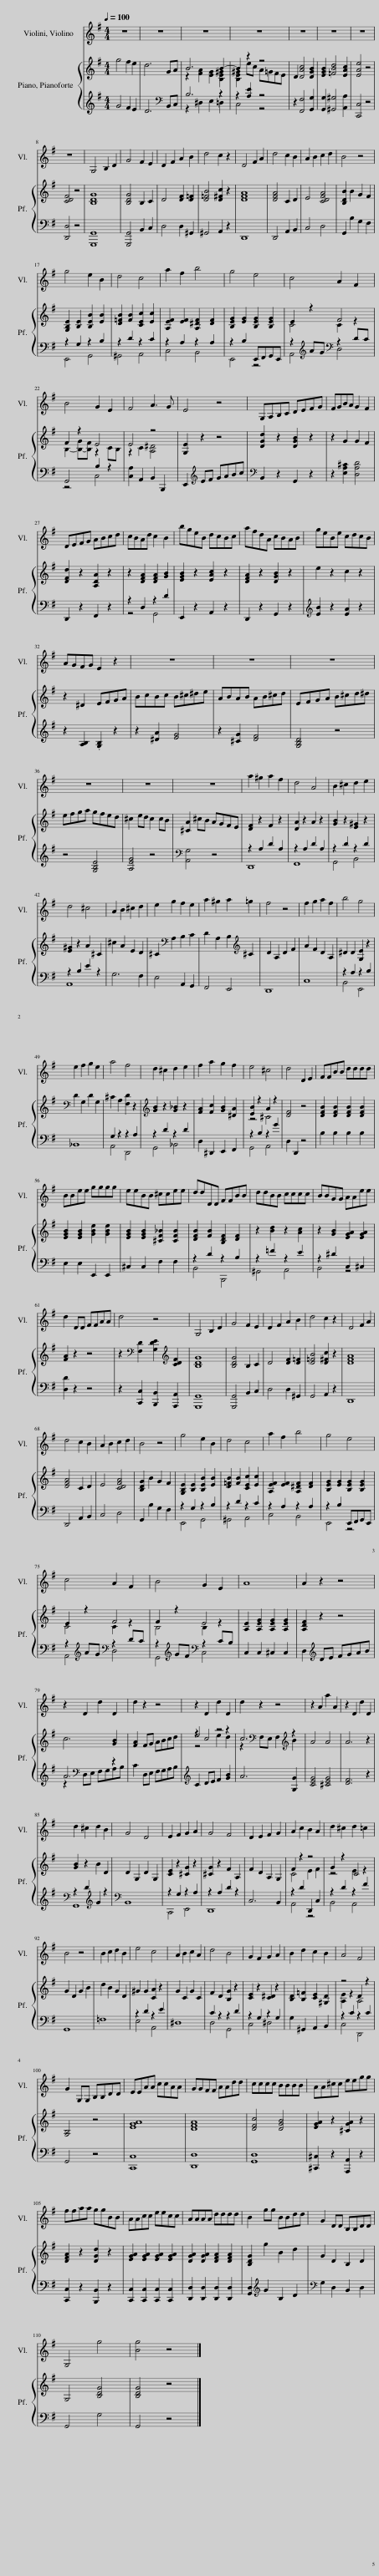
X:1
%%score 1 { ( 2 4 6 ) | ( 3 5 ) }
L:1/8
Q:1/4=100
M:4/4
I:linebreak $
K:G
V:1 treble
V:2 treble
V:4 treble
V:6 treble
V:3 treble
V:5 treble
V:1
 z8 | z8 | z8 | z8 | z8 | %5
 z8 | z8 |$ z8 | G,4 B,2 D2 | G4 F2 E2 | %10
 D2 F2 A2 B2 | d4 c2 z2 | D4 F2 A2 | d4 c2 B2 | A2 B2 c2 d2 | %15
 B4 z4 |$ g4 e2 B2 | d4 c4 | a2 f2 b4 | g4 e4 | %20
 c4 A2 F2 |$ B4 G2 E2 | F4 A3 G | E4 z4 | G,A,B,C DEFG | %25
 FGBA G2 F2 |$ DEFG ABcd | cBAd c2 B2 | bgeB dcBc | afdA cBAB | %30
 geBe cdcB |$ AGFG E2 z2 | z8 | z8 | z8 |$ %35
 z8 | z8 | z8 | a2 ^g2 a2 f2 | d4 A4 | %40
 B2 ^c2 d2 e2 |$ d4 ^c4 | A2 B2 ^c2 d2 | e2 g2 f2 e2 | a2 ^g2 a2 =g2 | %45
 f4 z4 | f2 g2 a2 f2 | b4 g4 |$ e2 f2 g2 e2 | a4 f4 | %50
 d2 ^c2 d2 e2 | f2 a2 g2 f2 | e4 ^c4 | d4 D2 E2 | FFBB dddd |$ %55
 BBee gggg | eeBB ^ccee | ddDD FFBB | ddBB cccc | BBGG AAee |$ %60
 d2 DD FFAA | d4 z4 | G,4 B,2 D2 | G4 F2 E2 | D2 F2 A2 B2 | %65
 d4 c2 z2 | D4 F2 A2 |$ d4 c2 B2 | A2 B2 c2 d2 | B4 z4 | %70
 g4 e2 B2 | d4 c4 | a2 f2 b4 | g4 e4 |$ c4 A2 F2 | %75
 B4 G2 E2 | A8 | A2 z2 z4 |$ z2 D2 d2 D2 | d2 z2 z4 | %80
 z2 D2 d2 D2 | d2 z2 z4 | z2 A2 a2 A2 | z2 D2 d2 D2 |$ d2 ^c2 d2 B2 | %85
 G4 D4 | E2 F2 G2 A2 | G4 F4 | D2 E2 F2 G2 | A2 c2 B2 A2 | %90
 d2 ^c2 d2 =c2 |$ B4 z4 | B2 c2 d2 B2 | e4 c4 | A2 B2 c2 A2 | %95
 d4 B4 | G2 F2 G2 A2 | B2 d2 c2 B2 | A4 F4 |$ G2 G,G, B,B,DD | %100
 EEAA ccAA | GGFF AAdd | cccc BBBB | AA^cc eegg |$ ffaa ggBB | %105
 AAcc eecc | AAAA dddd | B2 gg BBdd | G2 DD B,B,DD |$ G,4 g4 | %110
 [Bg]4 z4 |] %111
V:2
 g4 f2 e2 | d6 GA | B6 B2- | B2 z2 z4 | D2 [DAc]4 [DGB]2 | %5
 [EGB]2 [=FBd]4 [EAc]2 | [EAe]4 z4 |$ [CDF]4 z4 | [B,DG]8 | [B,DG]4 B,2 C2 | %10
 D4 [DF]2 [D=F]2 | [D=FB]4 [D^Fc]2 z2 | [DFA]8 | [DFA]4 C2 D2 | E4 [CDFA]4 | %15
 [B,DB]2 B2 G2 F2 |$ [G,B,E]2 [B,E]2 [B,EB]2 [EB]2 | [D=FB]2 [FB]2 [CEc]2 [Ec]2 | [A,EF]2 [EF]2 [A,^DF]2 [DF]2 | [B,EG]2 [EG]2 [B,EG]2 [B,EG]2 | %20
 E2 z2 F4 |$ F2 z2 E4 | E4 z4 | [G,E]2 z2 z4 | [DGd]2 z2 [DGB]2 z2 | %25
 z2 G2 G2 F2 |$ [DFd]2 z2 [A,DA]2 z2 | z2 [DFA]2 [DFA]2 [GB]2 | [EGB]2 z2 [EAc]2 z2 | [DFA]2 z2 [DGB]2 z2 | %30
 e2 z2 c2 z2 |$ z2 ^D2 EFGA | BcBc B^c^de | ABAB AB^cd | EFGA B^cd^d |$ %35
 efga gfed | ^c2 ed c2 cB | [^CA]2 ^cB AGFE | [DF]2 z2 F2 z2 | [DA]2 z2 A2 z2 | %40
 [GB]2 z2 [E^G]2 z2 |$ [E^G]2 z2 A2 ^C2 | ^c2 A2 E2 D2 | ^C2[K:bass] A,2 B,2 C2 | D2 A,2 B,2[K:treble] ^C2 | %45
 D2 A,2 D2 F2 | A2 F2 D2 A,2 | ^D2 D2 [G,E]2 z2 |$[K:bass] D2 G,2 D2 G,2 | ^C2 A,2 [F,D]2 z2 | %50
[K:treble] [GB]2 z2 [G_B]2 z2 | [FA]2 [Fc]2 [GB]2 [^DA]2 | [EB]2 z2 A2 z2 | [DF]4 z4 | [DFB]2 [DFB]2 [DFB]2 [DFB]2 |$ %55
 [EGB]2 [EGB]2 [GBe]2 [GBe]2 | [EGB]2 [EGB]2 [^CF_B]2 [CFB]2 | [DFB]2 [FB]2 [B,DF]2 [DF]2 | z2 [Bd]2 z2 [Ac]2 | z2 [GB]2 [EGA]2 [EGA]2 |$ %60
 [FA]2 z2 z4 | z2[K:bass] [F,D]2 [G,DE]2[K:treble] [CDF]2 | [B,DG]8 | [B,DG]4 B,2 C2 | D4 [DF]2 [D=F]2 | %65
 [D=FB]4 [D^Fc]2 z2 | [DFA]8 |$ [DFA]4 C2 D2 | E4 [CDFA]4 | [B,DG]2 B2 G2 F2 | %70
 [G,B,E]2 [B,E]2 [B,EB]2 [EB]2 | [D=FB]2 [FB]2 [CEc]2 [Ec]2 | [A,EF]2 [EF]2 [A,^DF]2 [DF]2 | [B,EG]2 [EG]2 [B,EG]2 [B,EG]2 |$ E2 z2 F4 | %75
 F2 z2 E4 | [A,E]2 [A,EG]2 [A,EG]2 [A,EG]2 | [A,DF]2 z2 z4 |$ c6 [GB]2 | [FA]2 FG ABcd | %80
 e4 z4 | c6[K:bass][K:treble] z2 | A4 A4 | A6 z2 |$ [GB]2 z2 B2 D2 | %85
 D2 G,2 D2 G,2 | [CE]2 z2 [^CG]2 z2 | [^CG]2 z2 F2 A,2 | F2 D2 A,2 G,2 | F2 z2 z4 | %90
 G2 z2 C4 |$ G2 D2 G2 B2 | d2 B2 G2 D2 | ^G2 G2 [CA]2 z2 | G2 C2 G2 C2 | %95
 F2 D2 [B,G]2 z2 | [CE]2 z2 [C^D]2 z2 | [B,D]2 [B,=F]2 [CE]2 [^G,D]2 | z4 D2 z2 |$ [G,B,]4 z4 | %100
 [EGA]8 | [DFA]8 | [DFc]4 [DGB]4 | [EGA]2 z2 [^CGA]2 z2 |$ [DFA]2 z2 [DGd]2 z2 | %105
 [EGA]2 [EGA]2 [EGA]2 [EGA]2 | [DGA]2 [DGA]2 [DFA]2 [DFA]2 | [B,DG]2 g2 B2 d2 | G2 D2 B,2 D2 |$ G,4 [B,DG]4 | %110
 [B,DG]4 z4 |] %111
V:3
 G4 F2 E2 | D6[K:bass] B,,C, | B,6 z2 | z2 [A,E]2 z4 | z2 [F,,F,]4 [G,,G,]2 | %5
 [G,,G,]2 [^G,,^G,]4 [A,,A,]2 | [C,,C,]4 z4 |$ [D,,D,]4 z4 | [G,,,G,,]8 | [G,,,G,,]4 B,,2 C,2 | %10
 D,4 D,2 ^G,,2 | ^G,,4 A,,2 z2 | D,,8 | D,,4 A,,2 B,,2 | C,4 D,4 | %15
 G,,2 B,2 G,2 F,2 |$ z2 G,2 z2 B,2 | z2 D2 z2 C2 | z2 A,2 z2 A,2 | z2 B,2 E,,F,,G,,E,, | %20
 z2[K:treble] AG[K:bass] z2 DC |$ G,,4 B,2 z2 | [C,A,]2 A,,2 B,,2 B,,,2 | E,,2[K:treble] EF GABc |[K:bass] B,,2 z2 G,,2 z2 | %25
 z2 [E,A,^C]2 [D,A,D]4 |$ D,,2 z2 F,,2 z2 | z2 D,2 z2 D2 | E,,2 z2 A,,2 z2 | D,,2 z2 G,,2 z2 | %30
[K:treble] [EB]2 z2 [EA]2 z2 |$ z2 [A,B,]2 .[G,B,]2 z2 | z2 [^DA]2 [EG]4 | z2 [^CG]2 [DF]4 | [G,B,D]4 z4 |$ %35
 z4 [G,B,E]4 | [A,EG]4 z4 |[K:bass] [A,,G,]4 z4 | z2 A,2 D2 A,2 | z2 A,2 D2 A,2 | %40
 z2 D2 z2 D2 |$ z2 B,2 E2 z2 | G,6 F,2 | E,4 A,,2 G,,2 | F,,4 E,,4 | %45
 D,,8 | C,8 | z2 A,2 z2 B,2 |$ _B,,8 | G,2 z2 z2 A,2 | %50
 z2 D2 z2 D2 | D,2 ^D,,2 E,,2 F,,2 | z2 B,2 z2 G2 | D,2 D,,2 z4 | B,2 B,2 B,2 B,2 |$ %55
 E,2 E,2 E,,2 E,,2 | ^C,2 C,2 F,2 F,2 | z2 D2 z2 B,2 | z2 =F2 z2 E2 | z2 ^D2 C,2 ^C,2 |$ %60
 [D,D]2 z2 z4 | z2 [C,,C,]2 [B,,,B,,]2 [A,,,A,,]2 | [G,,,G,,]8 | [G,,,G,,]4 B,,2 C,2 | D,4 D,2 ^G,,2 | %65
 G,,4 A,,2 z2 | D,,8 |$ D,,4 A,,2 B,,2 | C,4 D,4 | G,,2 B,2 G,2 F,2 | %70
 z2 G,2 z2 B,2 | z2 D2 z2 C2 | z2 A,2 z2 A,2 | z2 B,2 E,,F,,G,,E,, |$ z2[K:treble] AG[K:bass] z2 DC | %75
 z2[K:treble] GF[K:bass] z2 CB, | C,2 C,2 ^C,2 C,2 | D,2[K:treble] DE FGAB |$ A6[K:bass] z2 | C2 D,E, F,G,A,B, | %80
[K:treble] C2 DE F2 [GB]2 | A6 [G,G]2 | [CEG]4 [^CEG]4 | [DF]6 z2 |$[K:bass] z2 D2[K:treble] G2 z2 | %85
[K:bass] B,,8 | z2 G,2 z2 A,2 | z2 A,2 D2 z2 | C,6 B,,2 | z2 D2 D,,2 C,2 | %90
 z2 D2 z2 F2 |$ G,,8 | =F,8 | z2 D2 z2 E2 | ^D,8 | %95
 C2 z2 z2 D2 | z2 G,2 z2 G,2 | G,2 ^G,,2 A,,2 B,,2 | z2 C2 z2 C2 |$ G,,4 z4 | %100
 [C,,C,]8 | [D,,D,]8 | [G,,D,]8 | [^C,,^C,]2 z2 [A,,,A,,]2 z2 |$ [C,,C,]2 z2 [B,,,B,,]2 z2 | %105
 [C,,C,]2 [C,,C,]2 [C,,C,]2 [C,,C,]2 | [D,,D,]2 [D,,D,]2 [D,,D,]2 [D,,D,]2 | [G,,D,]2[K:treble] G2 B,2 D2 |[K:bass] G,2 D,2 B,,2 D,2 |$ G,,4 G,4 | %110
 G,,4 z4 |] %111
V:4
 x8 | x8 | z2 [FA]2 [EG]2 [B,E^G]2 | [B,E^G]2 ec A=GFE | x8 | %5
 x8 | x8 |$ x8 | x8 | x8 | %10
 x8 | x8 | x8 | x8 | x8 | %15
 x8 |$ x8 | x8 | x8 | x8 | %20
 C4 C2 z2 |$ B,2- [B,-G][B,F] z2 CB, | z2 C2 [A,^D]4 | x8 | x8 | %25
 x8 |$ x8 | x8 | x8 | x8 | %30
 x8 |$ x8 | x8 | x8 | x8 |$ %35
 x8 | x8 | x8 | x8 | x8 | %40
 x8 |$ x8 | x8 | x2[K:bass] x6 | x6[K:treble] x2 | %45
 x8 | x8 | x8 |$[K:bass] x8 | x8 | %50
[K:treble] x8 | x8 | z4 ^C4 | x8 | x8 |$ %55
 x8 | x8 | x8 | x8 | x8 |$ %60
 x8 | x2[K:bass] x4[K:treble] x2 | x8 | x8 | x8 | %65
 x8 | x8 |$ x8 | x8 | x8 | %70
 x8 | x8 | x8 | x8 |$ C4 C2 z2 | %75
 B,4 B,2 z2 | x8 | x8 |$ x8 | x8 | %80
 z4 e2 d2 | z2[K:bass] F,E, F,2[K:treble] B2 | x8 | x8 |$ x8 | %85
 x8 | x8 | x8 | x8 | C4 E2 F2 | %90
 z4 E2 z2 |$ x8 | x8 | x8 | x8 | %95
 x8 | x8 | x8 | [A,E]2 z2 A,4 |$ x8 | %100
 x8 | x8 | x8 | x8 |$ x8 | %105
 x8 | x8 | x8 | x8 |$ x8 | %110
 x8 |] %111
V:5
 x8 | x6[K:bass] x2 | z2 ^D,2 E,2 =D,2 | C,4 z4 | x8 | %5
 x8 | x8 |$ x8 | x8 | x8 | %10
 x8 | x8 | x8 | x8 | x8 | %15
 x8 |$ E,,4 G,,4 | ^G,,4 A,,4 | C,4 B,,4 | E,,4 z4 | %20
 A,,4[K:treble][K:bass] D,4 |$ z4 C,4 | x8 | x2[K:treble] x6 |[K:bass] x8 | %25
 x8 |$ x8 | z4 G,,4 | x8 | x8 | %30
[K:treble] x8 |$ x8 | x8 | x8 | x8 |$ %35
 x8 | x8 |[K:bass] x8 | D,,8 | F,,8 | %40
 G,,4 B,,4 |$ A,,8 | x8 | x8 | x8 | %45
 x8 | x8 | B,,4 E,,4 |$ x8 | A,,4 D,,4 | %50
 G,,4 _B,,4 | x8 | G,,4 A,,4 | x8 | x8 |$ %55
 x8 | x8 | B,,4 B,,,4 | ^G,,4 A,,4 | B,,4 z4 |$ %60
 x8 | x8 | x8 | x8 | x8 | %65
 x8 | x8 |$ x8 | x8 | x8 | %70
 E,,4 G,,4 | ^G,,4 A,,4 | C,4 B,,4 | E,,4 z4 |$ A,,4[K:treble][K:bass] D,4 | %75
 G,,4[K:treble][K:bass] C,4 | x8 | x2[K:treble] x6 |$ z2[K:bass] D,E, F,G,A,B, | x8 | %80
[K:treble] x8 | x8 | x8 | x8 |$[K:bass] G,,8[K:treble] | %85
[K:bass] x8 | C,,4 E,,4 | D,,8 | x8 | A,,4 z4 | %90
 B,,4 A,,4 |$ x8 | x8 | E,4 A,,4 | x8 | %95
 D,4 G,,4 | C,4 ^D,4 | x8 | C,4 D,,4 |$ x8 | %100
 x8 | x8 | x8 | x8 |$ x8 | %105
 x8 | x8 | x2[K:treble] x6 |[K:bass] x8 |$ x8 | %110
 x8 |] %111
V:6
 x8 | x8 | x8 | x8 | x8 | %5
 x8 | x8 |$ x8 | x8 | x8 | %10
 x8 | x8 | x8 | x8 | x8 | %15
 x8 |$ x8 | x8 | x8 | x8 | %20
 x8 |$ x8 | x8 | x8 | x8 | %25
 x8 |$ x8 | x8 | x8 | x8 | %30
 x8 |$ x8 | x8 | x8 | x8 |$ %35
 x8 | x8 | x8 | x8 | x8 | %40
 x8 |$ x8 | x8 | x2[K:bass] x6 | x6[K:treble] x2 | %45
 x8 | x8 | x8 |$[K:bass] x8 | x8 | %50
[K:treble] x8 | x8 | x8 | x8 | x8 |$ %55
 x8 | x8 | x8 | x8 | x8 |$ %60
 x8 | x2[K:bass] x4[K:treble] x2 | x8 | x8 | x8 | %65
 x8 | x8 |$ x8 | x8 | x8 | %70
 x8 | x8 | x8 | x8 |$ x8 | %75
 x8 | x8 | x8 |$ x8 | x8 | %80
 z2 c4 z2 | x2[K:bass] x4[K:treble] x2 | x8 | x8 |$ x8 | %85
 x8 | x8 | x8 | x8 | x8 | %90
 x8 |$ x8 | x8 | x8 | x8 | %95
 x8 | x8 | x8 | x8 |$ x8 | %100
 x8 | x8 | x8 | x8 |$ x8 | %105
 x8 | x8 | x8 | x8 |$ x8 | %110
 x8 |] %111
